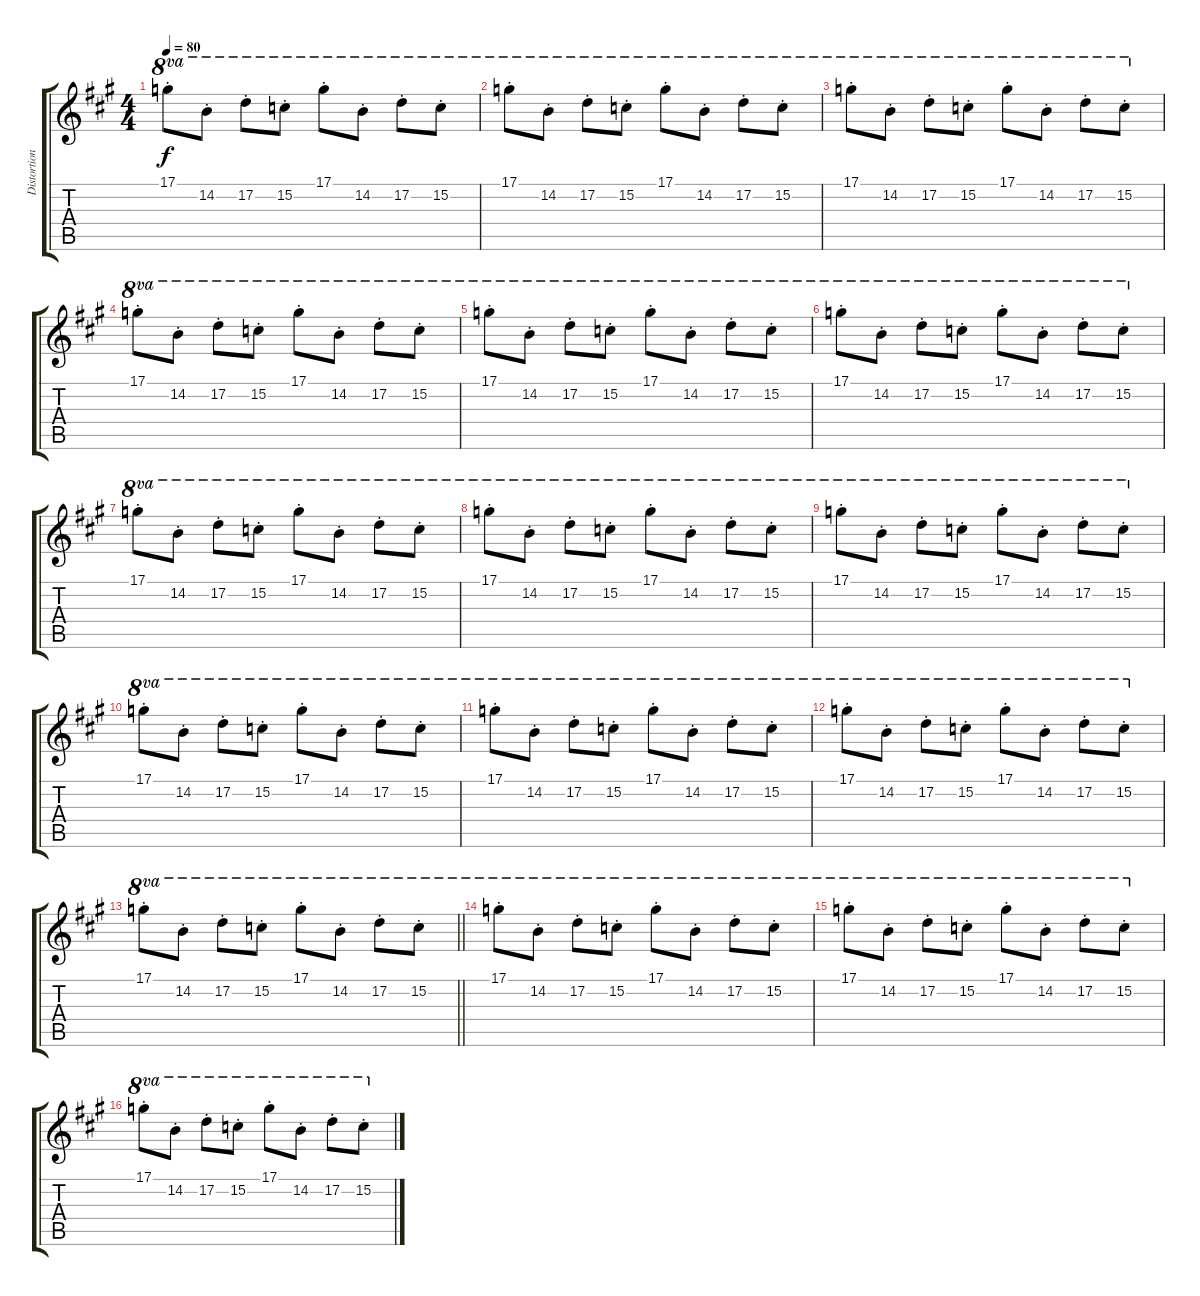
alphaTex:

\track ("Distortion" "Distortion") {instrument distortionguitar}
\staff {score tabs}
\tuning (D4 A3 F3 C3 G2 D2) {hide}
\ts (4 4)
\tempo 80
\clef g2
\ks a
17.1{st}.8{ot 8va dy f} 14.2{st}.8{ot 8va} 17.2{st}.8{ot 8va} 15.2{st}.8{ot 8va} 17.1{st}.8{ot 8va} 14.2{st}.8{ot 8va} 17.2{st}.8{ot 8va} 15.2{st}.8{ot 8va} |
17.1{st}.8{ot 8va} 14.2{st}.8{ot 8va} 17.2{st}.8{ot 8va} 15.2{st}.8{ot 8va} 17.1{st}.8{ot 8va} 14.2{st}.8{ot 8va} 17.2{st}.8{ot 8va} 15.2{st}.8{ot 8va} |
17.1{st}.8{ot 8va} 14.2{st}.8{ot 8va} 17.2{st}.8{ot 8va} 15.2{st}.8{ot 8va} 17.1{st}.8{ot 8va} 14.2{st}.8{ot 8va} 17.2{st}.8{ot 8va} 15.2{st}.8{ot 8va} |
17.1{st}.8{ot 8va} 14.2{st}.8{ot 8va} 17.2{st}.8{ot 8va} 15.2{st}.8{ot 8va} 17.1{st}.8{ot 8va} 14.2{st}.8{ot 8va} 17.2{st}.8{ot 8va} 15.2{st}.8{ot 8va} |
17.1{st}.8{ot 8va} 14.2{st}.8{ot 8va} 17.2{st}.8{ot 8va} 15.2{st}.8{ot 8va} 17.1{st}.8{ot 8va} 14.2{st}.8{ot 8va} 17.2{st}.8{ot 8va} 15.2{st}.8{ot 8va} |
17.1{st}.8{ot 8va} 14.2{st}.8{ot 8va} 17.2{st}.8{ot 8va} 15.2{st}.8{ot 8va} 17.1{st}.8{ot 8va} 14.2{st}.8{ot 8va} 17.2{st}.8{ot 8va} 15.2{st}.8{ot 8va} |
17.1{st}.8{ot 8va} 14.2{st}.8{ot 8va} 17.2{st}.8{ot 8va} 15.2{st}.8{ot 8va} 17.1{st}.8{ot 8va} 14.2{st}.8{ot 8va} 17.2{st}.8{ot 8va} 15.2{st}.8{ot 8va} |
17.1{st}.8{ot 8va} 14.2{st}.8{ot 8va} 17.2{st}.8{ot 8va} 15.2{st}.8{ot 8va} 17.1{st}.8{ot 8va} 14.2{st}.8{ot 8va} 17.2{st}.8{ot 8va} 15.2{st}.8{ot 8va} |
17.1{st}.8{ot 8va} 14.2{st}.8{ot 8va} 17.2{st}.8{ot 8va} 15.2{st}.8{ot 8va} 17.1{st}.8{ot 8va} 14.2{st}.8{ot 8va} 17.2{st}.8{ot 8va} 15.2{st}.8{ot 8va} |
17.1{st}.8{ot 8va} 14.2{st}.8{ot 8va} 17.2{st}.8{ot 8va} 15.2{st}.8{ot 8va} 17.1{st}.8{ot 8va} 14.2{st}.8{ot 8va} 17.2{st}.8{ot 8va} 15.2{st}.8{ot 8va} |
17.1{st}.8{ot 8va} 14.2{st}.8{ot 8va} 17.2{st}.8{ot 8va} 15.2{st}.8{ot 8va} 17.1{st}.8{ot 8va} 14.2{st}.8{ot 8va} 17.2{st}.8{ot 8va} 15.2{st}.8{ot 8va} |
17.1{st}.8{ot 8va} 14.2{st}.8{ot 8va} 17.2{st}.8{ot 8va} 15.2{st}.8{ot 8va} 17.1{st}.8{ot 8va} 14.2{st}.8{ot 8va} 17.2{st}.8{ot 8va} 15.2{st}.8{ot 8va} |
\barLineRight lightlight
17.1{st}.8{ot 8va} 14.2{st}.8{ot 8va} 17.2{st}.8{ot 8va} 15.2{st}.8{ot 8va} 17.1{st}.8{ot 8va} 14.2{st}.8{ot 8va} 17.2{st}.8{ot 8va} 15.2{st}.8{ot 8va} |
\section ("" " ")
17.1{st}.8{ot 8va} 14.2{st}.8{ot 8va} 17.2{st}.8{ot 8va} 15.2{st}.8{ot 8va} 17.1{st}.8{ot 8va} 14.2{st}.8{ot 8va} 17.2{st}.8{ot 8va} 15.2{st}.8{ot 8va} |
17.1{st}.8{ot 8va} 14.2{st}.8{ot 8va} 17.2{st}.8{ot 8va} 15.2{st}.8{ot 8va} 17.1{st}.8{ot 8va} 14.2{st}.8{ot 8va} 17.2{st}.8{ot 8va} 15.2{st}.8{ot 8va} |
17.1{st}.8{ot 8va} 14.2{st}.8{ot 8va} 17.2{st}.8{ot 8va} 15.2{st}.8{ot 8va} 17.1{st}.8{ot 8va} 14.2{st}.8{ot 8va} 17.2{st}.8{ot 8va} 15.2{st}.8{ot 8va}
